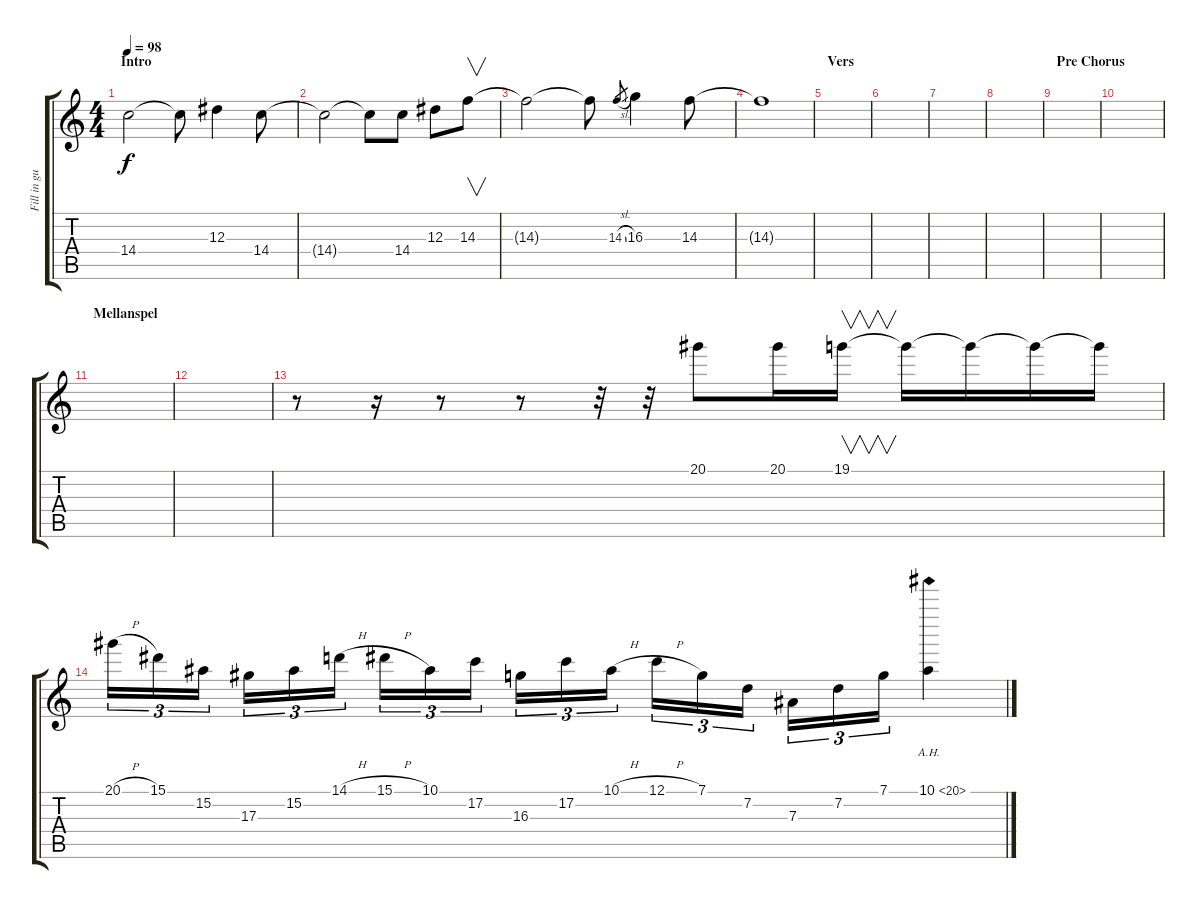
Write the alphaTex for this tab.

\track ("Fill in guitar" "Fill in gu") {instrument distortionguitar}
\staff {score tabs}
\tuning (C4 G3 Eb3 Bb2 F2 C2) {hide}
\ts (4 4)
\section ("" "Intro")
\tempo 98
\clef g2
\ks c
14.4.2{dy f instrument distortionguitar} 14.4{t}.8 12.3.4 14.4.8 |
14.4{t}.2 14.4{t}.8 14.4.8 12.3.8 14.3.8{v} |
14.3{t}.2 14.3{t}.8 14.3{sl}.8{gr} 16.3.4 14.3.8 |
14.3{t}.1 |
\section ("" "Vers")
|
|
|
|
\section ("" "Pre Chorus")
|
|
\section ("" "Mellanspel")
|
|
r.8 r.16 r.8 r.8 r.32 r.32 20.1.8 20.1.16 19.1.16{v} 19.1{t}.16 19.1{t}.16 19.1{t}.16 19.1{t}.16 |
20.1{h}.16{tu (3 2)} 15.1.16{tu (3 2)} 15.2.16{tu (3 2)} 17.3.16{tu (3 2)} 15.2.16{tu (3 2)} 14.1{h}.16{tu (3 2)} 15.1{h}.16{tu (3 2)} 10.1.16{tu (3 2)} 17.2.16{tu (3 2)} 16.3.16{tu (3 2)} 17.2.16{tu (3 2)} 10.1{h}.16{tu (3 2)} 12.1{h}.16{tu (3 2)} 7.1.16{tu (3 2)} 7.2.16{tu (3 2)} 7.3.16{tu (3 2)} 7.2.16{tu (3 2)} 7.1.16{tu (3 2)} 10.1{ah 10}.4
